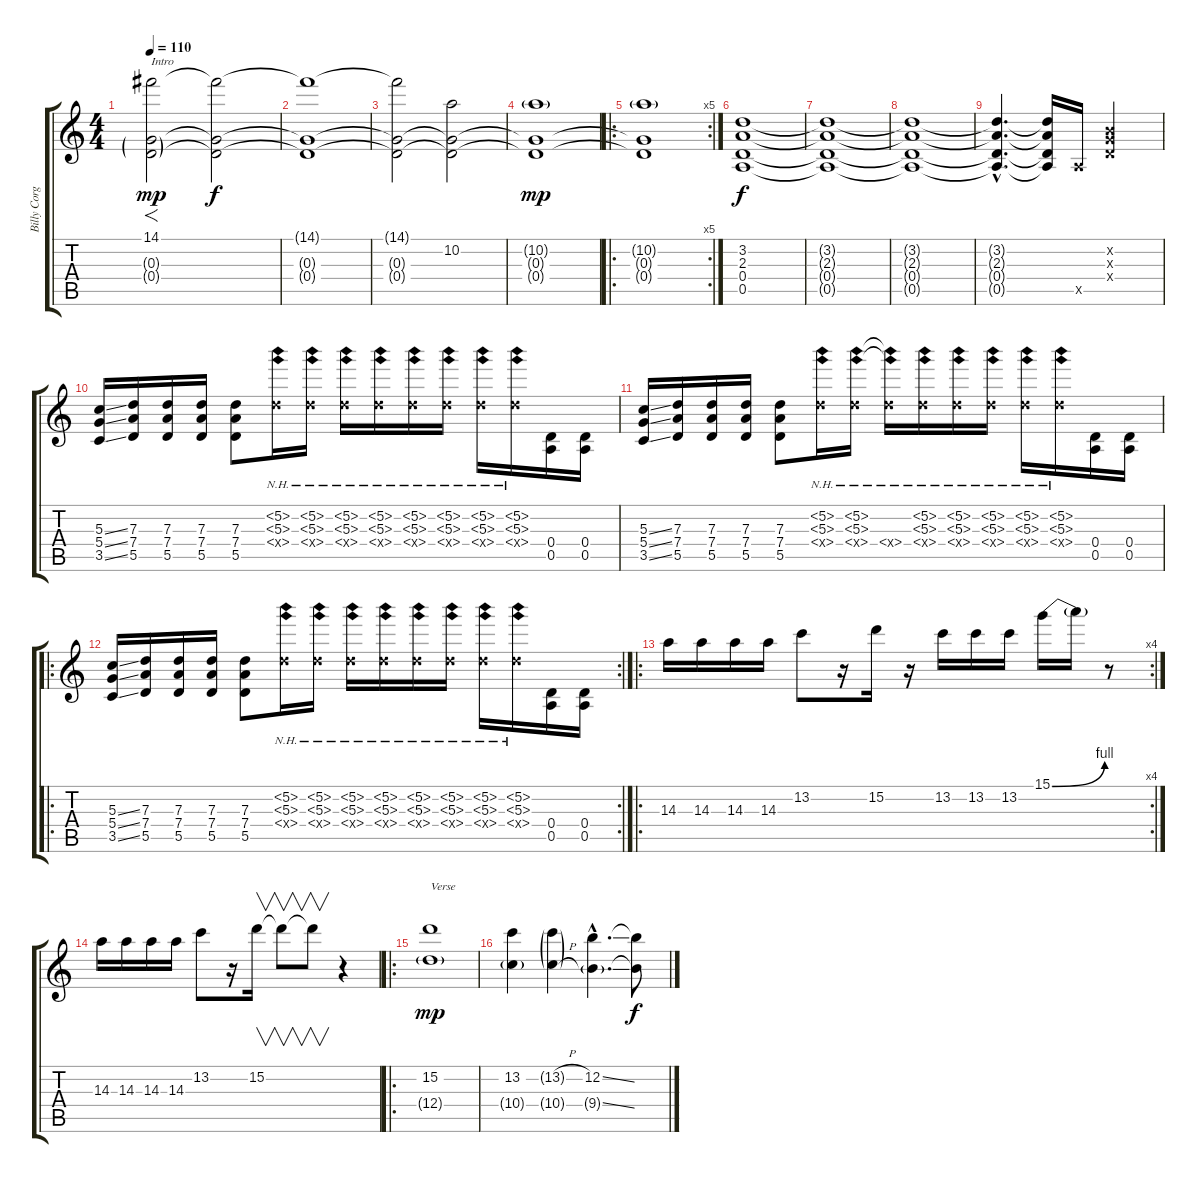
\track ("Billy Corgan" "Billy Corg") {instrument distortionguitar}
\staff {score tabs}
\tuning (E4 B3 G3 D3 A2 E2) {hide}
\ts (4 4)
\tempo 110
\clef g2
\ks c
(14.1 0.3{g} 0.4{g}).2{f txt "Intro" dy mp instrument distortionguitar} (14.1{t} 0.3{t} 0.4{t}).2{dy f} |
(14.1{t} 0.3{t} 0.4{t}).1 |
(14.1{t} 0.3{t} 0.4{t}).2 (10.2 0.3{t} 0.4{t}).2 |
(10.2{g} 0.3{t} 0.4{t}).1{dy mp} |
\ro
\rc 5
(10.2{g} 0.3{t} 0.4{t}).1 |
(3.2 2.3 0.4 0.5).1{dy f} |
(3.2{t} 2.3{t} 0.4{t} 0.5{t}).1 |
(3.2{t} 2.3{t} 0.4{t} 0.5{t}).1 |
(3.2{hac t} 2.3{hac t} 0.4{hac t} 0.5{hac t}).4{d} (3.2{t} 2.3{t} 0.4{t} 0.5{t}).16 0.5{x}.16 (0.2{x} 0.3{x} 0.4{x}).2 |
(5.3{ss} 5.4{ss} 3.5{ss}).16 (7.3 7.4 5.5).16 (7.3 7.4 5.5).16 (7.3 7.4 5.5).16 (7.3 7.4 5.5).8 (5.2{nh} 5.3{nh} 0.4{nh x}).16 (5.2{nh} 5.3{nh} 0.4{nh x}).16 (5.2{nh} 5.3{nh} 0.4{nh x}).16 (5.2{nh} 5.3{nh} 0.4{nh x}).16 (5.2{nh} 5.3{nh} 0.4{nh x}).16 (5.2{nh} 5.3{nh} 0.4{nh x}).16 (5.2{nh} 5.3{nh} 0.4{nh x}).16 (5.2{nh} 5.3{nh} 0.4{nh x}).16 (0.4 0.5).16 (0.4 0.5).16 |
(5.3{ss} 5.4{ss} 3.5{ss}).16 (7.3 7.4 5.5).16 (7.3 7.4 5.5).16 (7.3 7.4 5.5).16 (7.3 7.4 5.5).8 (5.2{nh} 5.3{nh} 0.4{nh x}).16 (5.2{nh} 5.3{nh} 0.4{nh x}).16 (5.2{nh t} 5.3{nh t} 0.4{nh x}).16 (5.2{nh} 5.3{nh} 0.4{nh x}).16 (5.2{nh} 5.3{nh} 0.4{nh x}).16 (5.2{nh} 5.3{nh} 0.4{nh x}).16 (5.2{nh} 5.3{nh} 0.4{nh x}).16 (5.2{nh} 5.3{nh} 0.4{nh x}).16 (0.4 0.5).16 (0.4 0.5).16 |
\ro
\rc 2
(5.3{ss} 5.4{ss} 3.5{ss}).16 (7.3 7.4 5.5).16 (7.3 7.4 5.5).16 (7.3 7.4 5.5).16 (7.3 7.4 5.5).8 (5.2{nh} 5.3{nh} 0.4{nh x}).16 (5.2{nh} 5.3{nh} 0.4{nh x}).16 (5.2{nh} 5.3{nh} 0.4{nh x}).16 (5.2{nh} 5.3{nh} 0.4{nh x}).16 (5.2{nh} 5.3{nh} 0.4{nh x}).16 (5.2{nh} 5.3{nh} 0.4{nh x}).16 (5.2{nh} 5.3{nh} 0.4{nh x}).16 (5.2{nh} 5.3{nh} 0.4{nh x}).16 (0.4 0.5).16 (0.4 0.5).16 |
\ro
\rc 4
14.3.16 14.3.16 14.3.16 14.3.16 13.2.8 r.16 15.2.16 r.16 13.2.16 13.2.16 13.2.16 15.1{be (bend 0 0 60 4)}.16 15.1{t}.16 r.8 |
14.3.16 14.3.16 14.3.16 14.3.16 13.2.8 r.16 15.2.16{v} 15.2{t}.8{v} 15.2{t}.8{v} r.4 |
\ro
(15.2 12.4{g}).1{txt "Verse" dy mp} |
(13.2 10.4{g}).4 (13.2{h g} 10.4{h g}).4 (12.2{ss hac} 9.4{ss g hac}).4{d} (12.2{t} 9.4{t}).8{dy f}
